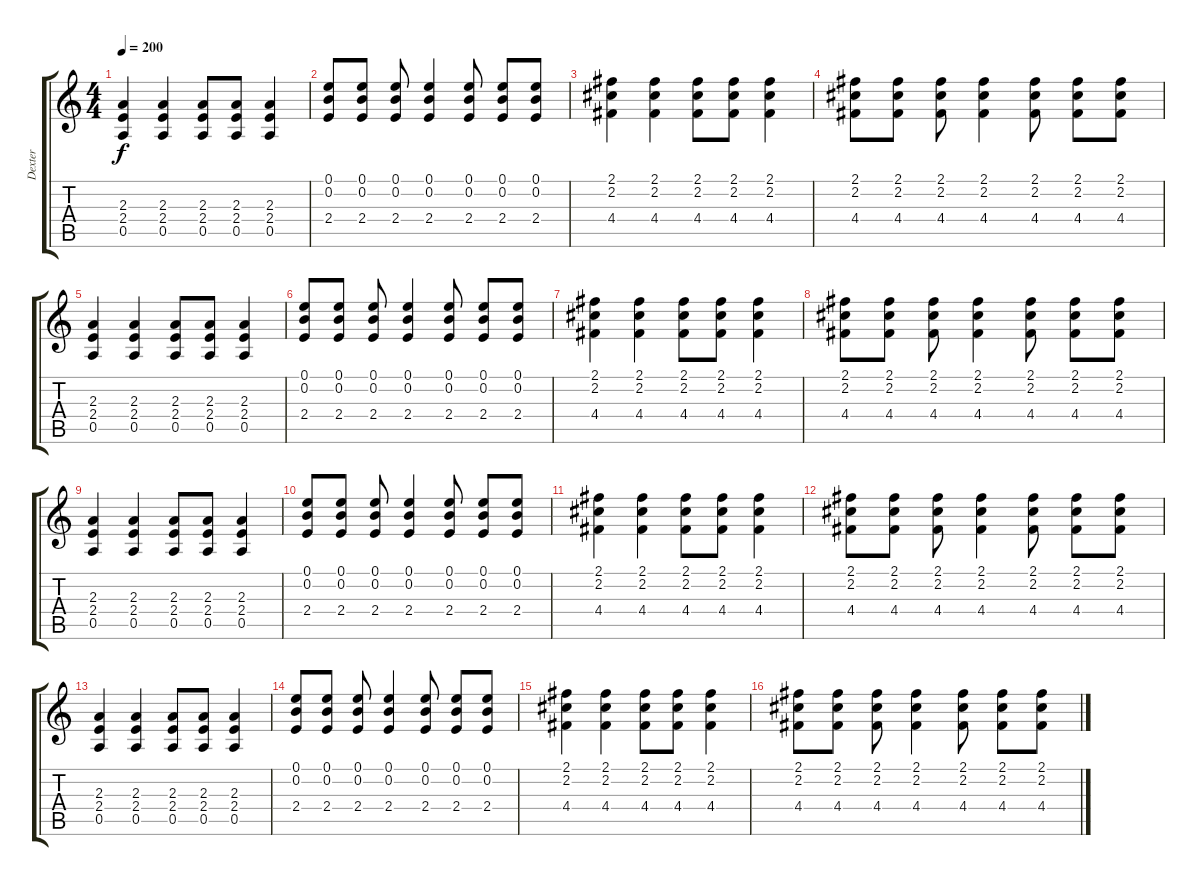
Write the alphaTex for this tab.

\track ("Dexter" "Dexter") {instrument distortionguitar}
\staff {score tabs}
\tuning (E4 B3 G3 D3 A2 E2) {hide}
\ts (4 4)
\tempo 200
\clef g2
\ks c
(2.3 2.4 0.5).4{dy f} (2.3 2.4 0.5).4 (2.3 2.4 0.5).8 (2.3 2.4 0.5).8 (2.3 2.4 0.5).4 |
(0.1 0.2 2.4).8 (0.1 0.2 2.4).8 (0.1 0.2 2.4).8 (0.1 0.2 2.4).4 (0.1 0.2 2.4).8 (0.1 0.2 2.4).8 (0.1 0.2 2.4).8 |
(2.1 2.2 4.4).4 (2.1 2.2 4.4).4 (2.1 2.2 4.4).8 (2.1 2.2 4.4).8 (2.1 2.2 4.4).4 |
(2.1 2.2 4.4).8 (2.1 2.2 4.4).8 (2.1 2.2 4.4).8 (2.1 2.2 4.4).4 (2.1 2.2 4.4).8 (2.1 2.2 4.4).8 (2.1 2.2 4.4).8 |
(2.3 2.4 0.5).4 (2.3 2.4 0.5).4 (2.3 2.4 0.5).8 (2.3 2.4 0.5).8 (2.3 2.4 0.5).4 |
(0.1 0.2 2.4).8 (0.1 0.2 2.4).8 (0.1 0.2 2.4).8 (0.1 0.2 2.4).4 (0.1 0.2 2.4).8 (0.1 0.2 2.4).8 (0.1 0.2 2.4).8 |
(2.1 2.2 4.4).4 (2.1 2.2 4.4).4 (2.1 2.2 4.4).8 (2.1 2.2 4.4).8 (2.1 2.2 4.4).4 |
(2.1 2.2 4.4).8 (2.1 2.2 4.4).8 (2.1 2.2 4.4).8 (2.1 2.2 4.4).4 (2.1 2.2 4.4).8 (2.1 2.2 4.4).8 (2.1 2.2 4.4).8 |
(2.3 2.4 0.5).4 (2.3 2.4 0.5).4 (2.3 2.4 0.5).8 (2.3 2.4 0.5).8 (2.3 2.4 0.5).4 |
(0.1 0.2 2.4).8 (0.1 0.2 2.4).8 (0.1 0.2 2.4).8 (0.1 0.2 2.4).4 (0.1 0.2 2.4).8 (0.1 0.2 2.4).8 (0.1 0.2 2.4).8 |
(2.1 2.2 4.4).4 (2.1 2.2 4.4).4 (2.1 2.2 4.4).8 (2.1 2.2 4.4).8 (2.1 2.2 4.4).4 |
(2.1 2.2 4.4).8 (2.1 2.2 4.4).8 (2.1 2.2 4.4).8 (2.1 2.2 4.4).4 (2.1 2.2 4.4).8 (2.1 2.2 4.4).8 (2.1 2.2 4.4).8 |
(2.3 2.4 0.5).4 (2.3 2.4 0.5).4 (2.3 2.4 0.5).8 (2.3 2.4 0.5).8 (2.3 2.4 0.5).4 |
(0.1 0.2 2.4).8 (0.1 0.2 2.4).8 (0.1 0.2 2.4).8 (0.1 0.2 2.4).4 (0.1 0.2 2.4).8 (0.1 0.2 2.4).8 (0.1 0.2 2.4).8 |
(2.1 2.2 4.4).4 (2.1 2.2 4.4).4 (2.1 2.2 4.4).8 (2.1 2.2 4.4).8 (2.1 2.2 4.4).4 |
(2.1 2.2 4.4).8 (2.1 2.2 4.4).8 (2.1 2.2 4.4).8 (2.1 2.2 4.4).4 (2.1 2.2 4.4).8 (2.1 2.2 4.4).8 (2.1 2.2 4.4).8
